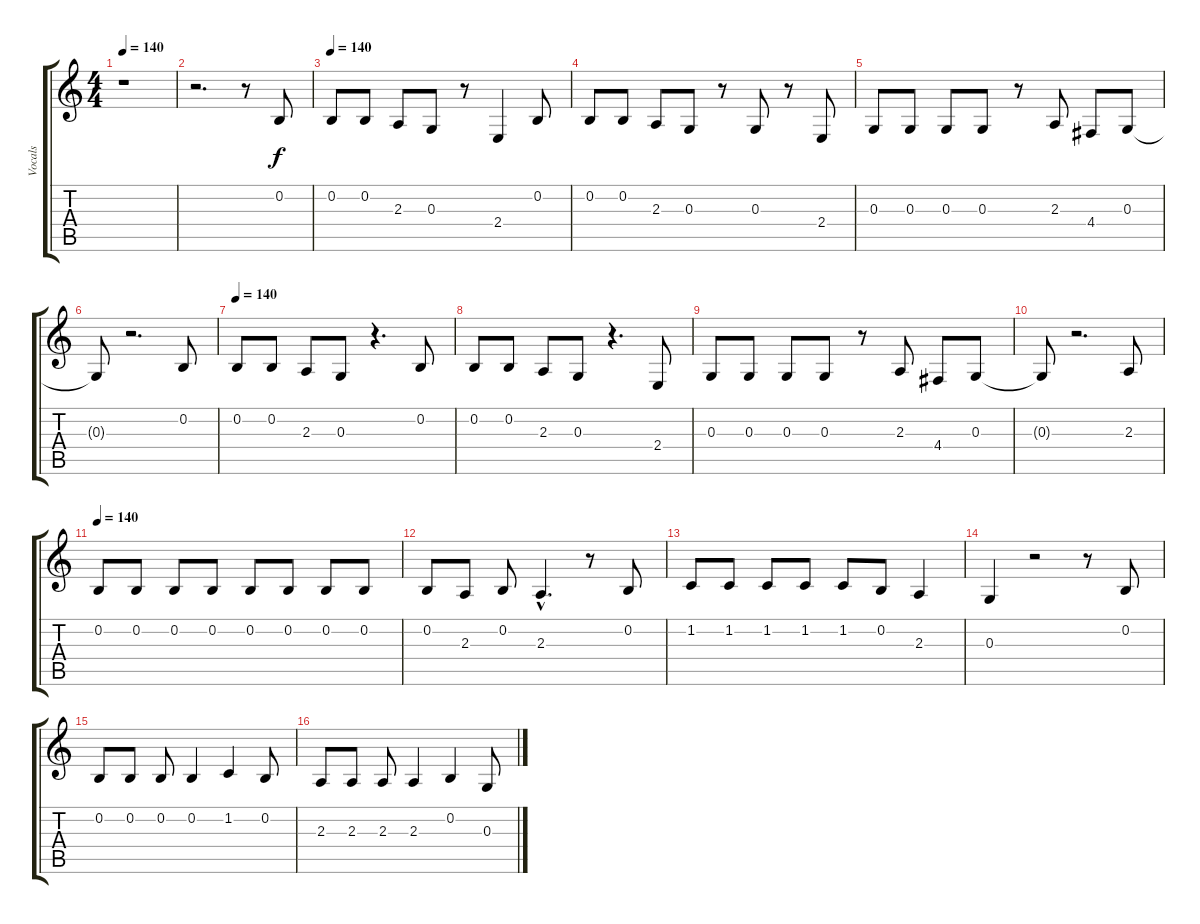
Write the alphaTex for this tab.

\track ("Vocals" "Vocals") {instrument tenorsax}
\staff {score tabs}
\tuning (E4 B3 G3 D3 A2 E2) {hide}
\ts (4 4)
\tempo 140
\clef g2
\ks c
r.1{dy fff} |
r.2{d} r.8 0.2.8{dy f} |
\tempo 140
0.2.8 0.2.8 2.3.8 0.3.8 r.8 2.4.4 0.2.8 |
0.2.8 0.2.8 2.3.8 0.3.8 r.8 0.3.8 r.8 2.4.8 |
0.3.8 0.3.8 0.3.8 0.3.8 r.8 2.3.8 4.4.8 0.3.8 |
0.3{t}.8 r.2{d} 0.2.8 |
\tempo 140
0.2.8 0.2.8 2.3.8 0.3.8 r.4{d} 0.2.8 |
0.2.8 0.2.8 2.3.8 0.3.8 r.4{d} 2.4.8 |
0.3.8 0.3.8 0.3.8 0.3.8 r.8 2.3.8 4.4.8 0.3.8 |
0.3{t}.8 r.2{d} 2.3.8 |
\tempo 140
0.2.8 0.2.8 0.2.8 0.2.8 0.2.8 0.2.8 0.2.8 0.2.8 |
0.2.8 2.3.8 0.2.8 2.3{hac}.4{d} r.8 0.2.8 |
1.2.8 1.2.8 1.2.8 1.2.8 1.2.8 0.2.8 2.3.4 |
0.3.4 r.2 r.8 0.2.8 |
0.2.8 0.2.8 0.2.8 0.2.4 1.2.4 0.2.8 |
2.3.8 2.3.8 2.3.8 2.3.4 0.2.4 0.3.8
